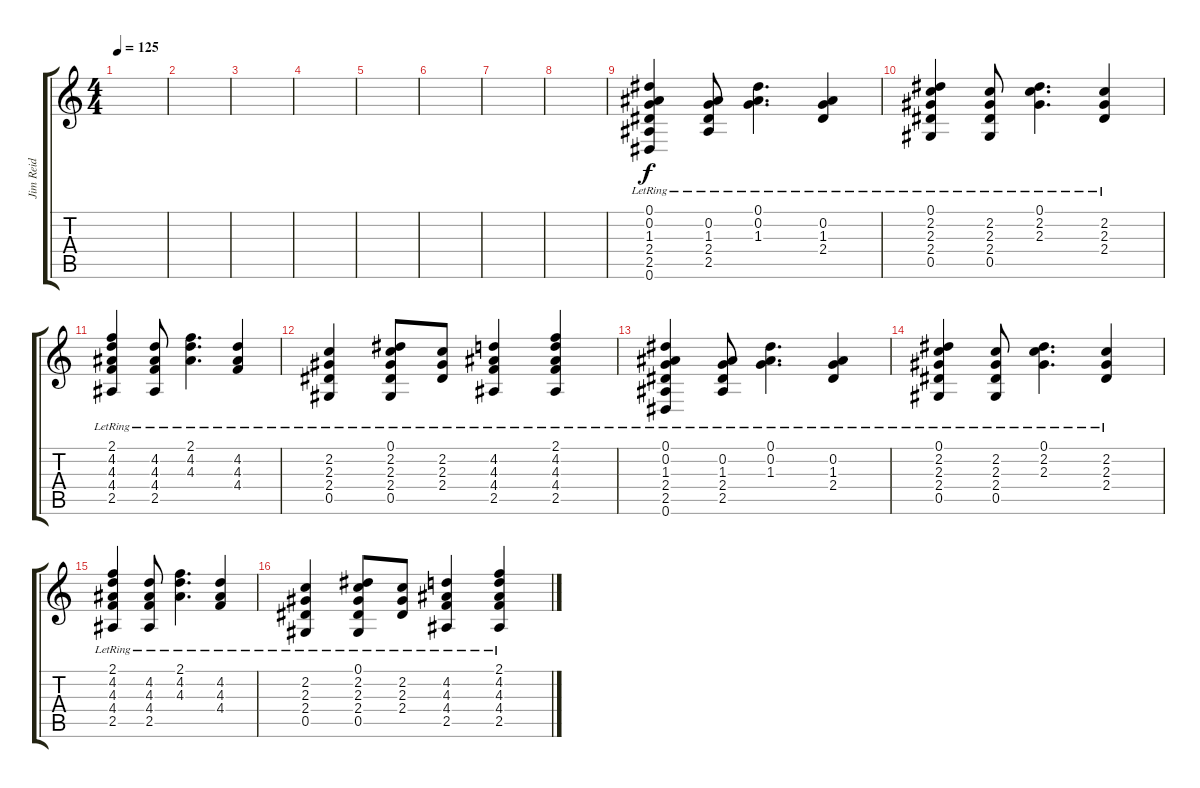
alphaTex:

\track ("Jim Reid" "Jim Reid") {instrument overdrivenguitar}
\staff {score tabs}
\tuning (Eb4 Bb3 Gb3 Db3 Ab2 Eb2) {hide}
\ts (4 4)
\tempo 125
\clef g2
\ks c
|
|
|
|
|
|
|
|
(0.1{lr} 0.2{lr} 1.3{lr} 2.4{lr} 2.5{lr} 0.6{lr}).4 (0.2{lr} 1.3{lr} 2.4{lr} 2.5{lr}).8 (0.1{lr} 0.2{lr} 1.3{lr}).4{d} (0.2{lr} 1.3{lr} 2.4{lr}).4 |
(0.1{lr} 2.2{lr} 2.3{lr} 2.4{lr} 0.5{lr}).4 (2.2{lr} 2.3{lr} 2.4{lr} 0.5{lr}).8 (0.1{lr} 2.2{lr} 2.3{lr}).4{d} (2.2{lr} 2.3{lr} 2.4{lr}).4 |
(2.1{lr} 4.2{lr} 4.3{lr} 4.4{lr} 2.5{lr}).4 (4.2{lr} 4.3{lr} 4.4{lr} 2.5{lr}).8 (2.1{lr} 4.2{lr} 4.3{lr}).4{d} (4.2 4.3{lr} 4.4{lr}).4 |
(2.2{lr} 2.3{lr} 2.4{lr} 0.5{lr}).4 (0.1{lr} 2.2{lr} 2.3{lr} 2.4{lr} 0.5{lr}).8 (2.2{lr} 2.3{lr} 2.4{lr}).8 (4.2 4.3{lr} 4.4{lr} 2.5{lr}).4 (2.1{lr} 4.2{lr} 4.3{lr} 4.4{lr} 2.5{lr}).4 |
(0.1{lr} 0.2{lr} 1.3{lr} 2.4{lr} 2.5{lr} 0.6{lr}).4 (0.2{lr} 1.3{lr} 2.4{lr} 2.5{lr}).8 (0.1{lr} 0.2{lr} 1.3{lr}).4{d} (0.2{lr} 1.3{lr} 2.4{lr}).4 |
(0.1{lr} 2.2{lr} 2.3{lr} 2.4{lr} 0.5{lr}).4 (2.2{lr} 2.3{lr} 2.4{lr} 0.5{lr}).8 (0.1{lr} 2.2{lr} 2.3{lr}).4{d} (2.2{lr} 2.3{lr} 2.4{lr}).4 |
(2.1{lr} 4.2{lr} 4.3{lr} 4.4{lr} 2.5{lr}).4 (4.2{lr} 4.3{lr} 4.4{lr} 2.5{lr}).8 (2.1{lr} 4.2{lr} 4.3{lr}).4{d} (4.2 4.3{lr} 4.4{lr}).4 |
(2.2{lr} 2.3{lr} 2.4{lr} 0.5{lr}).4 (0.1{lr} 2.2{lr} 2.3{lr} 2.4{lr} 0.5{lr}).8 (2.2{lr} 2.3{lr} 2.4{lr}).8 (4.2 4.3{lr} 4.4{lr} 2.5{lr}).4 (2.1{lr} 4.2{lr} 4.3{lr} 4.4{lr} 2.5{lr}).4
